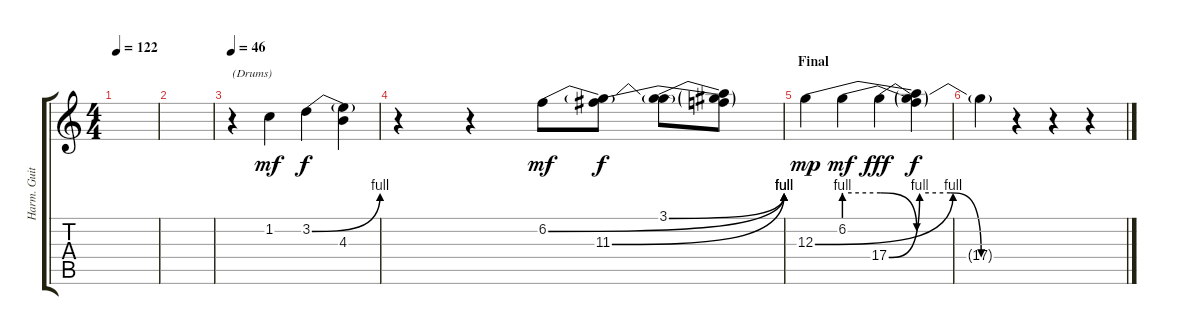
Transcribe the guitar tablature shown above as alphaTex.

\track ("Harm. Guitar" "Harm. Guit") {instrument overdrivenguitar}
\staff {score tabs}
\tuning (E4 B3 G3 D3 A2 E2) {hide}
\ts (4 4)
\tempo 122
\clef g2
\ks c
|
|
\tempo 46
r.4{txt "(Drums)" instrument reversecymbal} 1.2.4{dy mf} 3.2{be (bend 0 0 60 4)}.4{dy f} (3.2{t} 4.3).4 |
r.4{instrument reversecymbal} r.4 6.2{be (bend 0 0 60 4)}.8{dy mf} (6.2{t} 11.3{be (bend 0 0 60 4)}).8{dy f} (3.1{be (bend 0 0 60 4)} 6.2{t}).8 (3.1{t} 6.2{t} 11.3{t}).8 |
\section ("" "Final")
12.3{be (bend 0 0 60 4)}.4{dy mp} 6.2{be (custom 0 4 20 4 40 0 60 0)}.4{dy mf} 17.4{be (custom 0 0 15 4 30 4 45 0 60 0)}.4{dy fff} (6.2{t} 12.3{t} 17.4{t}).4{dy f} |
17.4{t}.4 r.4 r.4 r.4
